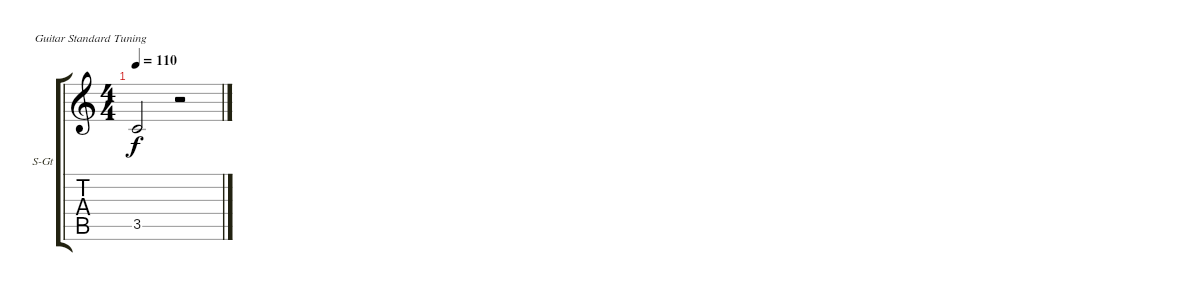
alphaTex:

\bracketExtendMode groupsimilarinstruments
\firstSystemTrackNameOrientation horizontal
\otherSystemsTrackNameOrientation horizontal
\track ("Synth 2Johns 3" "S-Gt") {instrument acousticgrandpiano}
\staff {score tabs}
\tuning (E4 B3 G3 D3 A2 E2)
\displaytranspose 12
\ts (4 4)
\tempo 110
\clef g2
\ks c
3.5.2{dy f} r.2
